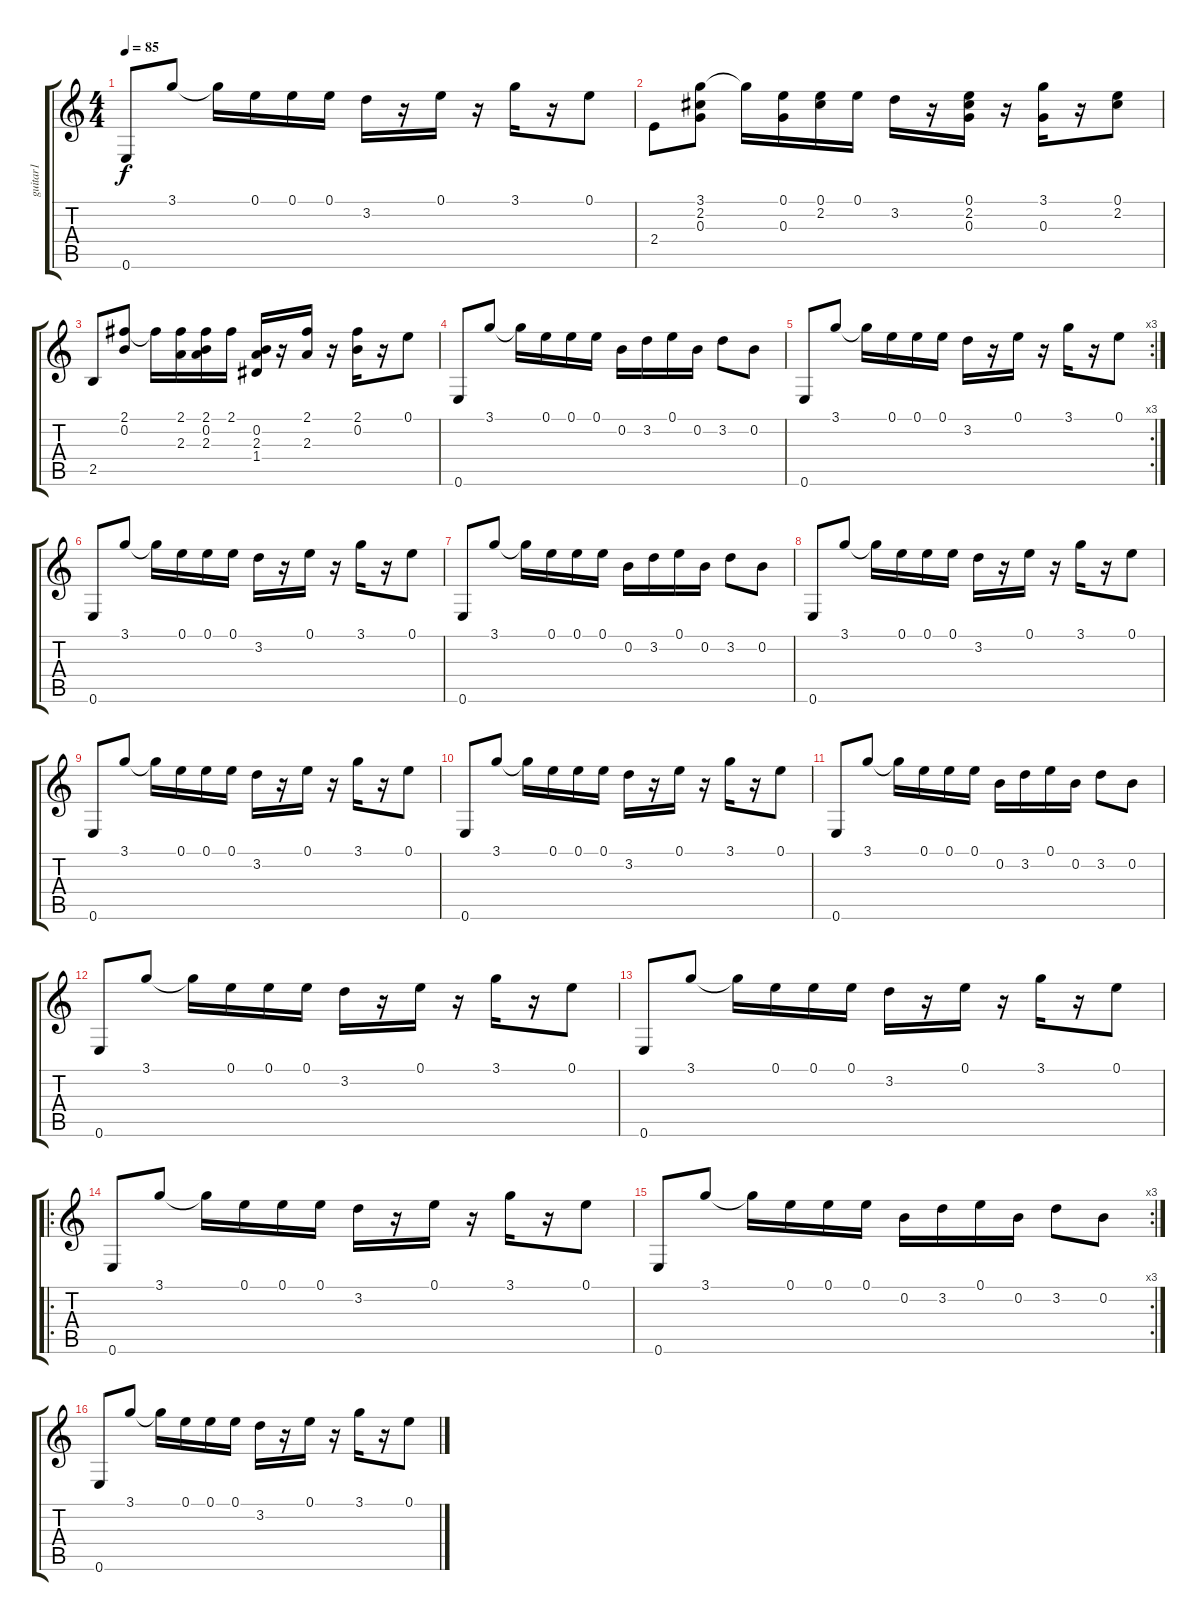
\track ("guitar1" "guitar1") {instrument electricguitarjazz}
\staff {score tabs}
\tuning (E4 B3 G3 D3 A2 E2) {hide}
\ts (4 4)
\tempo 85
\clef g2
\ks c
0.6.8{dy f} 3.1.8 3.1{t}.16 0.1.16 0.1.16 0.1.16 3.2.16 r.16 0.1.16 r.16 3.1.16 r.16 0.1.8 |
2.4.8 (3.1 2.2 0.3).8 3.1{t}.16 (0.1 0.3).16 (0.1 2.2).16 0.1.16 3.2.16 r.16 (0.1 2.2 0.3).16 r.16 (3.1 0.3).16 r.16 (0.1 2.2).8 |
2.5.8 (2.1 0.2).8 2.1{t}.16 (2.1 2.3).16 (2.1 0.2 2.3).16 2.1.16 (0.2 2.3 1.4).16 r.16 (2.1 2.3).16 r.16 (2.1 0.2).16 r.16 0.1.8 |
0.6.8 3.1.8 3.1{t}.16 0.1.16 0.1.16 0.1.16 0.2.16 3.2.16 0.1.16 0.2.16 3.2.8 0.2.8 |
\rc 3
0.6.8 3.1.8 3.1{t}.16 0.1.16 0.1.16 0.1.16 3.2.16 r.16 0.1.16 r.16 3.1.16 r.16 0.1.8 |
0.6.8 3.1.8 3.1{t}.16 0.1.16 0.1.16 0.1.16 3.2.16 r.16 0.1.16 r.16 3.1.16 r.16 0.1.8 |
0.6.8 3.1.8 3.1{t}.16 0.1.16 0.1.16 0.1.16 0.2.16 3.2.16 0.1.16 0.2.16 3.2.8 0.2.8 |
0.6.8 3.1.8 3.1{t}.16 0.1.16 0.1.16 0.1.16 3.2.16 r.16 0.1.16 r.16 3.1.16 r.16 0.1.8 |
0.6.8 3.1.8 3.1{t}.16 0.1.16 0.1.16 0.1.16 3.2.16 r.16 0.1.16 r.16 3.1.16 r.16 0.1.8 |
0.6.8 3.1.8 3.1{t}.16 0.1.16 0.1.16 0.1.16 3.2.16 r.16 0.1.16 r.16 3.1.16 r.16 0.1.8 |
0.6.8 3.1.8 3.1{t}.16 0.1.16 0.1.16 0.1.16 0.2.16 3.2.16 0.1.16 0.2.16 3.2.8 0.2.8 |
0.6.8 3.1.8 3.1{t}.16 0.1.16 0.1.16 0.1.16 3.2.16 r.16 0.1.16 r.16 3.1.16 r.16 0.1.8 |
0.6.8 3.1.8 3.1{t}.16 0.1.16 0.1.16 0.1.16 3.2.16 r.16 0.1.16 r.16 3.1.16 r.16 0.1.8 |
\ro
0.6.8 3.1.8 3.1{t}.16 0.1.16 0.1.16 0.1.16 3.2.16 r.16 0.1.16 r.16 3.1.16 r.16 0.1.8 |
\rc 3
0.6.8 3.1.8 3.1{t}.16 0.1.16 0.1.16 0.1.16 0.2.16 3.2.16 0.1.16 0.2.16 3.2.8 0.2.8 |
0.6.8 3.1.8 3.1{t}.16 0.1.16 0.1.16 0.1.16 3.2.16 r.16 0.1.16 r.16 3.1.16 r.16 0.1.8
